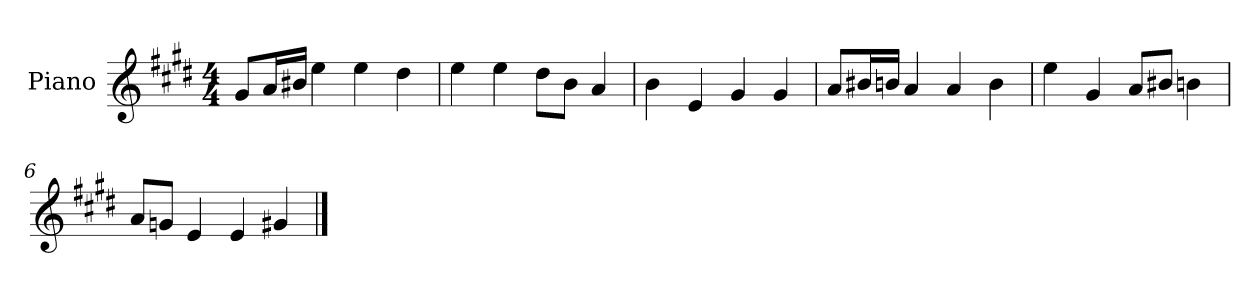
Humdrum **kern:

**kern
*part1
*staff1
*I"Piano
*I'P-no
*clefG2
*k[f#c#g#d#]
*M4/4
*MM90
=1
8g#/L
16a/L
16b#X/JJ
4ee\
4ee\
4dd#\
=2
4ee\
4ee\
8dd#\L
8b\J
4a/
=3
4b\
4e/
4g#/
4g#/
=4
8a/L
16b#X/L
16bn/JJ
4a/
4a/
4b\
=5
4ee\
4g#/
8a/L
8b#X/J
4bn\
=6
8a/L
8gn/J
4e/
4e/
4g#X/
==
*-
